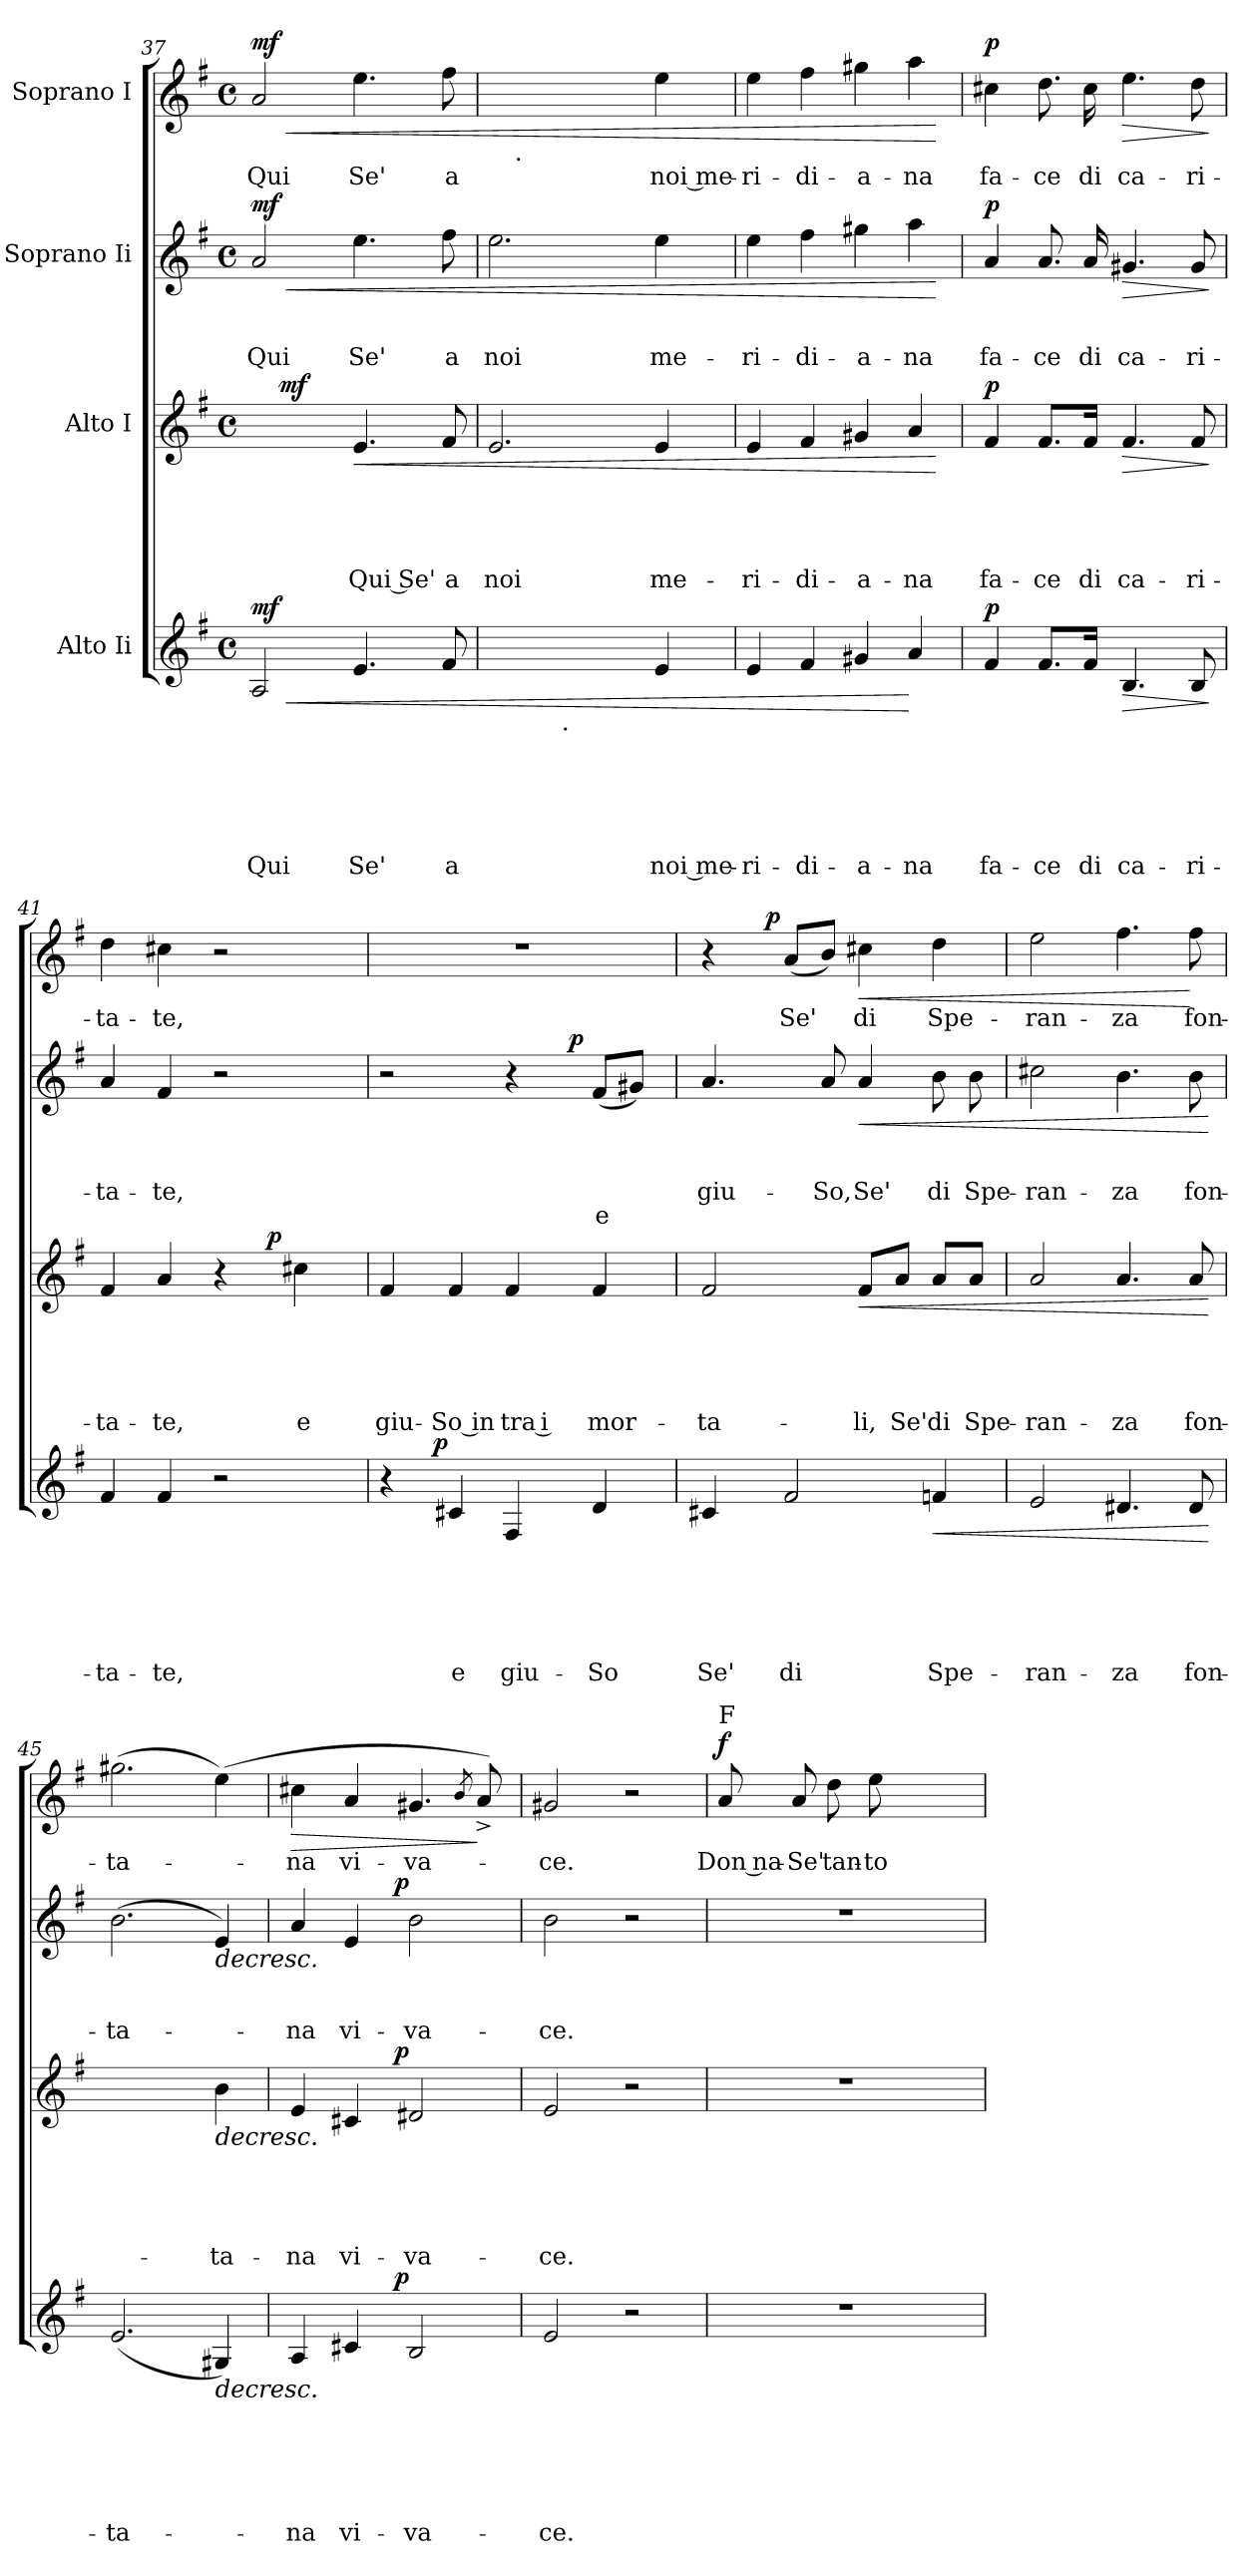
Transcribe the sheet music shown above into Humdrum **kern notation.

**kern	**text	**text	**text	**text	**text	**text	**dynam	**kern	**text	**text	**text	**text	**text	**dynam	**kern	**text	**text	**text	**text	**dynam	**kern	**text	**dynam
*part4	*part4	*part4	*part4	*part4	*part4	*part4	*part4	*part3	*part3	*part3	*part3	*part3	*part3	*part3	*part2	*part2	*part2	*part2	*part2	*part2	*part1	*part1	*part1
*staff4	*staff4	*staff4	*staff4	*staff4	*staff4	*staff4	*staff4	*staff3	*staff3	*staff3	*staff3	*staff3	*staff3	*staff3	*staff2	*staff2	*staff2	*staff2	*staff2	*staff2	*staff1	*staff1	*staff1
*I"Alto Ii	*	*	*	*	*	*	*	*I"Alto I	*	*	*	*	*	*	*I"Soprano Ii	*	*	*	*	*	*I"Soprano I	*	*
!!LO:PB:g=z
*clefG2	*	*	*	*	*	*	*	*clefG2	*	*	*	*	*	*	*clefG2	*	*	*	*	*	*clefG2	*	*
*k[f#]	*	*	*	*	*	*	*	*k[f#]	*	*	*	*	*	*	*k[f#]	*	*	*	*	*	*k[f#]	*	*
*G:	*	*	*	*	*	*	*	*G:	*	*	*	*	*	*	*G:	*	*	*	*	*	*G:	*	*
*M4/4	*	*	*	*	*	*	*	*M4/4	*	*	*	*	*	*	*M4/4	*	*	*	*	*	*M4/4	*	*
*met(c)	*	*	*	*	*	*	*	*met(c)	*	*	*	*	*	*	*met(c)	*	*	*	*	*	*met(c)	*	*
=37	=37	=37	=37	=37	=37	=37	=37	=37	=37	=37	=37	=37	=37	=37	=37	=37	=37	=37	=37	=37	=37	=37	=37
!	!	!	!	!	!	!LO:LY:b	!LO:HP:b	!	!	!	!	!	!	!	!	!	!	!LO:LY:b	!	!LO:HP:b	!	!LO:LY:b	!LO:HP:b
!	!	!	!	!	!	!	!LO:DY:n=1:a	!	!	!	!	!	!	!	!	!	!	!	!	!LO:DY:n=1:a	!	!	!LO:DY:n=1:a
*	*	*	*	*	*	*	*	*^	*	*	*	*	*	*	*	*	*	*	*	*	*	*	*
2A/	.	.	.	.	.	Qui	< mf	2ryy	12ryy	.	.	.	.	.	.	2a/	.	.	Qui	.	< mf	2a/	Qui	< mf
!	!	!	!	!	!	!	!	!	!	!	!	!	!	!	!LO:DY:a	!	!	!	!	!	!	!	!	!
.	.	.	.	.	.	.	.	.	3%2ryy	.	.	.	.	.	mf	.	.	.	.	.	.	.	.	.
!	!	!	!	!	!	!LO:LY:b	!	!	!	!	!	!	!	!LO:LY:b:rj	!LO:HP:b	!	!	!	!LO:LY:b	!	!	!	!LO:LY:b	!
4.e/	.	.	.	.	.	Se'	.	4.e/	.	.	.	.	.	Qui Se'	<	4.ee\	.	.	Se'	.	.	4.ee\	Se'	.
.	.	.	.	.	.	.	.	.	6.ryy	.	.	.	.	.	.	.	.	.	.	.	.	.	.	.
!	!	!	!	!	!	!LO:LY:b	!	!	!	!	!	!	!	!LO:LY:b	!	!	!	!	!LO:LY:b	!	!	!	!LO:LY:b	!
8f#/	.	.	.	.	.	a	.	8f#/	.	.	.	.	.	a	.	8ff#\	.	.	a	.	.	8ff#\	a	.
=38	=38	=38	=38	=38	=38	=38	=38	=38	=38	=38	=38	=38	=38	=38	=38	=38	=38	=38	=38	=38	=38	=38	=38	=38
!	!	!	!	!	!	!	!	!	!	!	!	!	!	!LO:LY:b	!	!	!	!	!LO:LY:b	!	!	!	!	!
*^	*	*	*	*	*	*	*	*v	*v	*	*	*	*	*	*	*	*	*	*	*	*	*^	*	*
2.ryy	4ryy	.	.	.	.	.	.	.	2.e/	.	.	.	.	noi	.	2.ee\	.	.	noi	.	.	2.ryy	24ryy	.	.
.	.	.	.	.	.	.	.	.	.	.	.	.	.	.	.	.	.	.	.	.	.	.	96ryy	.	.
!	!	!	!	!	!	!	!	!	!	!	!	!	!	!	!	!	!	!	!	!	!	!	!LO:TX:b:t=.	!	!
.	.	.	.	.	.	.	.	.	.	.	.	.	.	.	.	.	.	.	.	.	.	.	3%2ryy	.	.
!	!LO:TX:b:t=.	!	!	!	!	!	!	!	!	!	!	!	!	!	!	!	!	!	!	!	!	!	!	!	!
.	2.ryy	.	.	.	.	.	.	.	.	.	.	.	.	.	.	.	.	.	.	.	.	.	.	.	.
.	.	.	.	.	.	.	.	.	.	.	.	.	.	.	.	.	.	.	.	.	.	.	6ryy	.	.
!	!	!	!	!	!	!	!LO:LY:b:rj	!	!	!	!	!	!	!LO:LY:b	!	!	!	!	!LO:LY:b	!	!	!	!	!LO:LY:b:rj	!
4e/	.	.	.	.	.	.	noi me-	.	4e/	.	.	.	.	me-	.	4ee\	.	.	me-	.	.	4ee\	.	noi me-	.
.	.	.	.	.	.	.	.	.	.	.	.	.	.	.	.	.	.	.	.	.	.	.	12ryy	.	.
.	.	.	.	.	.	.	.	.	.	.	.	.	.	.	.	.	.	.	.	.	.	.	48.ryy	.	.
=39	=39	=39	=39	=39	=39	=39	=39	=39	=39	=39	=39	=39	=39	=39	=39	=39	=39	=39	=39	=39	=39	=39	=39	=39	=39
!	!	!	!	!	!	!	!LO:LY:b	!	!	!	!	!	!	!LO:LY:b	!	!	!	!	!LO:LY:b	!	!	!	!	!LO:LY:b	!
*v	*v	*	*	*	*	*	*	*	*	*	*	*	*	*	*	*	*	*	*	*	*	*v	*v	*	*
4e/	.	.	.	.	.	-ri-	.	4e/	.	.	.	.	-ri-	.	4ee\	.	.	-ri-	.	.	4ee\	-ri-	.
!	!	!	!	!	!	!LO:LY:b	!	!	!	!	!	!	!LO:LY:b	!	!	!	!	!LO:LY:b	!	!	!	!LO:LY:b	!
4f#/	.	.	.	.	.	-di-	.	4f#/	.	.	.	.	-di-	.	4ff#\	.	.	-di-	.	.	4ff#\	-di-	.
!	!	!	!	!	!	!LO:LY:b	!	!	!	!	!	!	!LO:LY:b	!	!	!	!	!LO:LY:b	!	!	!	!LO:LY:b	!
4g#X/	.	.	.	.	.	-a-	.	4g#X/	.	.	.	.	-a-	.	4gg#X\	.	.	-a-	.	.	4gg#X\	-a-	.
!	!	!	!	!	!	!LO:LY:b	!	!	!	!	!	!	!LO:LY:b	!	!	!	!	!LO:LY:b	!	!	!	!LO:LY:b	!
4a/	.	.	.	.	.	-na	[	4a/	.	.	.	.	-na	.	4aa\	.	.	-na	.	.	4aa\	-na	.
.	.	.	.	.	.	.	.	.	.	.	.	.	.	[	.	.	.	.	.	[	.	.	[
=40	=40	=40	=40	=40	=40	=40	=40	=40	=40	=40	=40	=40	=40	=40	=40	=40	=40	=40	=40	=40	=40	=40	=40
!	!	!	!	!	!	!LO:LY:b	!LO:DY:a	!	!	!	!	!	!LO:LY:b	!LO:DY:a	!	!	!	!LO:LY:b	!	!LO:DY:a	!	!LO:LY:b	!LO:DY:a
4f#/	.	.	.	.	.	fa-	p	4f#/	.	.	.	.	fa-	p	4a/	.	.	fa-	.	p	4cc#X\	fa-	p
!	!	!	!	!	!	!LO:LY:b	!	!	!	!	!	!	!LO:LY:b	!	!	!	!	!LO:LY:b	!	!	!	!LO:LY:b	!
8.f#/L	.	.	.	.	.	-ce	.	8.f#/L	.	.	.	.	-ce	.	8.a/	.	.	-ce	.	.	8.dd\	-ce	.
!	!	!	!	!	!	!LO:LY:b	!	!	!	!	!	!	!LO:LY:b	!	!	!	!	!LO:LY:b	!	!	!	!LO:LY:b	!
16f#/Jk	.	.	.	.	.	di	.	16f#/Jk	.	.	.	.	di	.	16a/	.	.	di	.	.	16cc#\	di	.
!	!	!	!	!	!	!LO:LY:b	!LO:HP:b	!	!	!	!	!	!LO:LY:b	!LO:HP:b	!	!	!	!LO:LY:b	!	!LO:HP:b	!	!LO:LY:b	!LO:HP:b
4.B/	.	.	.	.	.	ca-	>	4.f#/	.	.	.	.	ca-	>	4.g#X/	.	.	ca-	.	>	4.ee\	ca-	>
!	!	!	!	!	!	!LO:LY:b	!	!	!	!	!	!	!LO:LY:b	!	!	!	!	!LO:LY:b	!	!	!	!LO:LY:b	!
8B/	.	.	.	.	.	-ri-	.	8f#/	.	.	.	.	-ri-	.	8g#/	.	.	-ri-	.	.	8dd\	-ri-	.
.	.	.	.	.	.	.	]	.	.	.	.	.	.	]	.	.	.	.	.	]	.	.	]
=41	=41	=41	=41	=41	=41	=41	=41	=41	=41	=41	=41	=41	=41	=41	=41	=41	=41	=41	=41	=41	=41	=41	=41
!	!	!	!	!	!	!LO:LY:b	!	!	!	!	!	!	!LO:LY:b	!	!	!	!	!LO:LY:b	!	!	!	!LO:LY:b	!
*	*	*	*	*	*	*	*	*^	*	*	*	*	*	*	*	*	*	*	*	*	*	*	*
4f#/	.	.	.	.	.	-ta-	.	4f#/	3%2ryy	.	.	.	.	-ta-	.	4a/	.	.	-ta-	.	.	4dd\	-ta-	.
!	!	!	!	!	!	!LO:LY:b	!	!	!	!	!	!	!	!LO:LY:b	!	!	!	!	!LO:LY:b	!	!	!	!LO:LY:b	!
4f#/	.	.	.	.	.	-te,	.	4a/	.	.	.	.	.	-te,	.	4f#/	.	.	-te,	.	.	4cc#X\	-te,	.
2r	.	.	.	.	.	.	.	4r	.	.	.	.	.	.	.	2r	.	.	.	.	.	2r	.	.
.	.	.	.	.	.	.	.	.	96ryy	.	.	.	.	.	.	.	.	.	.	.	.	.	.	.
!	!	!	!	!	!	!	!	!	!	!	!	!	!	!	!LO:DY:a	!	!	!	!	!	!	!	!	!
.	.	.	.	.	.	.	.	.	6ryy	.	.	.	.	.	p	.	.	.	.	.	.	.	.	.
!	!	!	!	!	!	!	!	!	!	!	!	!	!	!LO:LY:b	!	!	!	!	!	!	!	!	!	!
.	.	.	.	.	.	.	.	4cc#X\	.	.	.	.	.	e	.	.	.	.	.	.	.	.	.	.
.	.	.	.	.	.	.	.	.	12...ryy	.	.	.	.	.	.	.	.	.	.	.	.	.	.	.
=42	=42	=42	=42	=42	=42	=42	=42	=42	=42	=42	=42	=42	=42	=42	=42	=42	=42	=42	=42	=42	=42	=42	=42	=42
!	!	!	!	!	!	!	!	!	!	!	!	!	!	!LO:LY:b:rj	!	!	!	!	!	!	!	!	!	!
*^	*	*	*	*	*	*	*	*v	*v	*	*	*	*	*	*	*^	*	*	*	*	*	*	*	*
4r	8..ryy	.	.	.	.	.	.	.	4f#/	.	.	.	.	giu-	.	2r	3%2ryy	.	.	.	.	.	1r	.	.
!	!	!	!	!	!	!	!	!LO:DY:a	!	!	!	!	!	!	!	!	!	!	!	!	!	!	!	!	!
.	2ryy	.	.	.	.	.	.	p	.	.	.	.	.	.	.	.	.	.	.	.	.	.	.	.	.
!	!	!	!	!	!	!	!LO:LY:b	!	!	!	!	!	!	!LO:LY:b:rj	!	!	!	!	!	!	!	!	!	!	!
4c#X/	.	.	.	.	.	.	e	.	4f#/	.	.	.	.	-So in	.	.	.	.	.	.	.	.	.	.	.
!	!	!	!	!	!	!	!LO:LY:b	!	!	!	!	!	!	!LO:LY:b	!	!	!	!	!	!	!	!	!	!	!
4F#/	.	.	.	.	.	.	giu-	.	4f#/	.	.	.	.	tra i	.	4r	.	.	.	.	.	.	.	.	.
.	.	.	.	.	.	.	.	.	.	.	.	.	.	.	.	.	24ryy	.	.	.	.	.	.	.	.
!	!	!	!	!	!	!	!	!	!	!	!	!	!	!	!	!	!	!	!	!	!	!LO:DY:a	!	!	!
.	.	.	.	.	.	.	.	.	.	.	.	.	.	.	.	.	6..ryy	.	.	.	.	p	.	.	.
.	4ryy	.	.	.	.	.	.	.	.	.	.	.	.	.	.	.	.	.	.	.	.	.	.	.	.
!	!	!	!	!	!	!	!LO:LY:b	!	!	!	!	!	!	!LO:LY:b	!	!	!	!	!	!	!LO:LY:b	!	!	!	!
4d/	.	.	.	.	.	.	-So	.	4f#/	.	.	.	.	mor-	.	(<8f#/L	.	.	.	.	e	.	.	.	.
.	.	.	.	.	.	.	.	.	.	.	.	.	.	.	.	8g#X/J)	.	.	.	.	.	.	.	.	.
.	32ryy	.	.	.	.	.	.	.	.	.	.	.	.	.	.	.	.	.	.	.	.	.	.	.	.
!!LO:LB:g=z
=43	=43	=43	=43	=43	=43	=43	=43	=43	=43	=43	=43	=43	=43	=43	=43	=43	=43	=43	=43	=43	=43	=43	=43	=43	=43
!	!	!	!	!	!	!	!LO:LY:b	!	!	!	!	!	!	!LO:LY:b	!	!	!	!	!	!LO:LY:b	!	!	!	!	!
*v	*v	*	*	*	*	*	*	*	*	*	*	*	*	*	*	*v	*v	*	*	*	*	*	*^	*	*
4c#X/	.	.	.	.	.	Se'	.	2f#/	.	.	.	.	-ta-	.	4.a/	.	.	giu-	.	.	4r	6ryy	.	.
.	.	.	.	.	.	.	.	.	.	.	.	.	.	.	.	.	.	.	.	.	.	24ryy	.	.
!	!	!	!	!	!	!	!	!	!	!	!	!	!	!	!	!	!	!	!	!	!	!	!	!LO:DY:a
.	.	.	.	.	.	.	.	.	.	.	.	.	.	.	.	.	.	.	.	.	.	3%2ryy	.	p
!	!	!	!	!	!	!LO:LY:b	!	!	!	!	!	!	!	!	!	!	!	!	!	!	!	!	!LO:LY:b	!
2f#/	.	.	.	.	.	di	.	.	.	.	.	.	.	.	.	.	.	.	.	.	(<8a/L	.	Se'	.
!	!	!	!	!	!	!	!	!	!	!	!	!	!	!	!	!	!	!LO:LY:b	!	!	!	!	!	!
.	.	.	.	.	.	.	.	.	.	.	.	.	.	.	8a/	.	.	-So,	.	.	8b/J)	.	.	.
!	!	!	!	!	!	!	!	!	!	!	!	!	!LO:LY:b	!LO:HP:b	!	!	!	!LO:LY:b	!	!LO:HP:b	!	!	!LO:LY:b	!LO:HP:b
.	.	.	.	.	.	.	.	8f#/L	.	.	.	.	-li,	<	4a/	.	.	Se'	.	<	4cc#X\	.	di	<
!	!	!	!	!	!	!	!	!	!	!	!	!	!LO:LY:b	!	!	!	!	!	!	!	!	!	!	!
.	.	.	.	.	.	.	.	8a/J	.	.	.	.	Se'	.	.	.	.	.	.	.	.	.	.	.
!	!	!	!	!	!	!LO:LY:b	!LO:HP:b	!	!	!	!	!	!LO:LY:b	!	!	!	!	!LO:LY:b	!	!	!	!	!LO:LY:b	!
4fn/	.	.	.	.	.	Spe-	<	8a/L	.	.	.	.	di	.	8b\	.	.	di	.	.	4dd\	.	Spe-	.
!	!	!	!	!	!	!	!	!	!	!	!	!	!LO:LY:b	!	!	!	!	!LO:LY:b	!	!	!	!	!	!
.	.	.	.	.	.	.	.	8a/J	.	.	.	.	Spe-	.	8b\	.	.	Spe-	.	.	.	12.ryy	.	.
=44	=44	=44	=44	=44	=44	=44	=44	=44	=44	=44	=44	=44	=44	=44	=44	=44	=44	=44	=44	=44	=44	=44	=44	=44
!	!	!	!	!	!	!LO:LY:b	!	!	!	!	!	!	!LO:LY:b	!	!	!	!	!LO:LY:b	!	!	!	!	!LO:LY:b	!
*	*	*	*	*	*	*	*	*	*	*	*	*	*	*	*	*	*	*	*	*	*v	*v	*	*
2e/	.	.	.	.	.	-ran-	.	2a/	.	.	.	.	-ran-	.	2cc#X\	.	.	-ran-	.	.	2ee\	-ran-	.
!	!	!	!	!	!	!LO:LY:b	!	!	!	!	!	!	!LO:LY:b	!	!	!	!	!LO:LY:b	!	!	!	!LO:LY:b	!
4.d#X/	.	.	.	.	.	-za	.	4.a/	.	.	.	.	-za	.	4.b\	.	.	-za	.	.	4.ff#\	-za	.
!	!	!	!	!	!	!LO:LY:b	!	!	!	!	!	!	!LO:LY:b	!	!	!	!	!LO:LY:b	!	!	!	!LO:LY:b	!
8d#/	.	.	.	.	.	fon-	.	8a/	.	.	.	.	fon-	.	8b\	.	.	fon-	.	.	8ff#\	fon-	[
.	.	.	.	.	.	.	[	.	.	.	.	.	.	[	.	.	.	.	.	[	.	.	.
=45	=45	=45	=45	=45	=45	=45	=45	=45	=45	=45	=45	=45	=45	=45	=45	=45	=45	=45	=45	=45	=45	=45	=45
!	!	!	!	!	!	!LO:LY:b	!	!	!	!	!	!	!	!	!	!	!	!LO:LY:b	!	!	!	!LO:LY:b	!
(<2.e/	.	.	.	.	.	-ta-	.	2.ryy	.	.	.	.	.	.	(>2.b\	.	.	-ta-	.	.	(>2.gg#X\	-ta-	.
!	!	!	!	!	!	!	!LO:HP:b	!	!	!	!	!	!LO:LY:b:rj	!LO:HP:b	!	!	!	!	!	!LO:HP:b	!	!	!
4G#X/)	.	.	.	.	.	.	>	4b\	.	.	.	.	-ta-	>	4e/)	.	.	.	.	>	(>4ee\)	.	.
=46	=46	=46	=46	=46	=46	=46	=46	=46	=46	=46	=46	=46	=46	=46	=46	=46	=46	=46	=46	=46	=46	=46	=46
!	!	!	!	!	!	!LO:LY:b	!	!	!	!	!	!	!LO:LY:b	!	!	!	!	!LO:LY:b	!	!	!	!LO:LY:b	!LO:HP:b
*^	*	*	*	*	*	*	*	*^	*	*	*	*	*	*	*^	*	*	*	*	*	*	*	*
4A/	4...ryy	.	.	.	.	.	-na	.	4e/	4...ryy	.	.	.	.	-na	.	4a/	4...ryy	.	.	-na	.	.	4cc#X\	-na	>
!	!	!	!	!	!	!	!LO:LY:b	!	!	!	!	!	!	!	!LO:LY:b	!	!	!	!	!	!LO:LY:b	!	!	!	!LO:LY:b	!
4c#X/	.	.	.	.	.	.	vi-	.	4c#X/	.	.	.	.	.	vi-	.	4e/	.	.	.	vi-	.	.	4a/	vi-	.
!	!	!	!	!	!	!	!	!LO:DY:a	!	!	!	!	!	!	!	!LO:DY:a	!	!	!	!	!	!	!LO:DY:a	!	!	!
.	2ryy	.	.	.	.	.	.	p	.	2ryy	.	.	.	.	.	p	.	2ryy	.	.	.	.	p	.	.	.
!	!	!	!	!	!	!	!LO:LY:b	!	!	!	!	!	!	!	!LO:LY:b	!	!	!	!	!	!LO:LY:b	!	!	!	!LO:LY:b	!
2B/	.	.	.	.	.	.	-va-	]	2d#X/	.	.	.	.	.	-va-	]	2b\	.	.	.	-va-	.	]	4.g#X/	-va-	.
.	.	.	.	.	.	.	.	.	.	.	.	.	.	.	.	.	.	.	.	.	.	.	.	8qb/	.	.
.	.	.	.	.	.	.	.	.	.	.	.	.	.	.	.	.	.	.	.	.	.	.	.	8a^</)	.	]
.	32ryy	.	.	.	.	.	.	.	.	32ryy	.	.	.	.	.	.	.	32ryy	.	.	.	.	.	.	.	.
=47	=47	=47	=47	=47	=47	=47	=47	=47	=47	=47	=47	=47	=47	=47	=47	=47	=47	=47	=47	=47	=47	=47	=47	=47	=47	=47
!	!	!	!	!	!	!	!LO:LY:b	!	!	!	!	!	!	!	!LO:LY:b	!	!	!	!	!	!LO:LY:b	!	!	!	!LO:LY:b	!
*v	*v	*	*	*	*	*	*	*	*	*	*	*	*	*	*	*	*v	*v	*	*	*	*	*	*	*	*
*	*	*	*	*	*	*	*	*v	*v	*	*	*	*	*	*	*	*	*	*	*	*	*	*	*
2e/	.	.	.	.	.	-ce.	.	2e/	.	.	.	.	-ce.	.	2b\	.	.	-ce.	.	.	2g#X/	-ce.	.
2r	.	.	.	.	.	.	.	2r	.	.	.	.	.	.	2r	.	.	.	.	.	2r	.	.
!!LO:LB:g=z
=48	=48	=48	=48	=48	=48	=48	=48	=48	=48	=48	=48	=48	=48	=48	=48	=48	=48	=48	=48	=48	=48	=48	=48
!	!	!	!	!	!	!	!	!	!	!	!	!	!	!	!	!	!	!	!	!	!LO:TX:a:t=F	!	!
!LO:N:vis=1	!	!	!	!	!	!	!	!LO:N:vis=1	!	!	!	!	!	!	!LO:N:vis=1	!	!	!	!	!	!	!LO:LY:b:rj	!LO:DY:a
1r	.	.	.	.	.	.	.	1r	.	.	.	.	.	.	1r	.	.	.	.	.	8a/	Don na-	f
!	!	!	!	!	!	!	!	!	!	!	!	!	!	!	!	!	!	!	!	!	!	!LO:LY:b	!
.	.	.	.	.	.	.	.	.	.	.	.	.	.	.	.	.	.	.	.	.	8a/	-Se'	.
!	!	!	!	!	!	!	!	!	!	!	!	!	!	!	!	!	!	!	!	!	!	!LO:LY:b	!
.	.	.	.	.	.	.	.	.	.	.	.	.	.	.	.	.	.	.	.	.	8dd\	tan-	.
!	!	!	!	!	!	!	!	!	!	!	!	!	!	!	!	!	!	!	!	!	!	!LO:LY:b	!
.	.	.	.	.	.	.	.	.	.	.	.	.	.	.	.	.	.	.	.	.	8ee\	-to	.
.	.	.	.	.	.	.	.	.	.	.	.	.	.	.	.	.	.	.	.	.	2ryy	.	.
=	=	=	=	=	=	=	=	=	=	=	=	=	=	=	=	=	=	=	=	=	=	=	=
*-	*-	*-	*-	*-	*-	*-	*-	*-	*-	*-	*-	*-	*-	*-	*-	*-	*-	*-	*-	*-	*-	*-	*-
